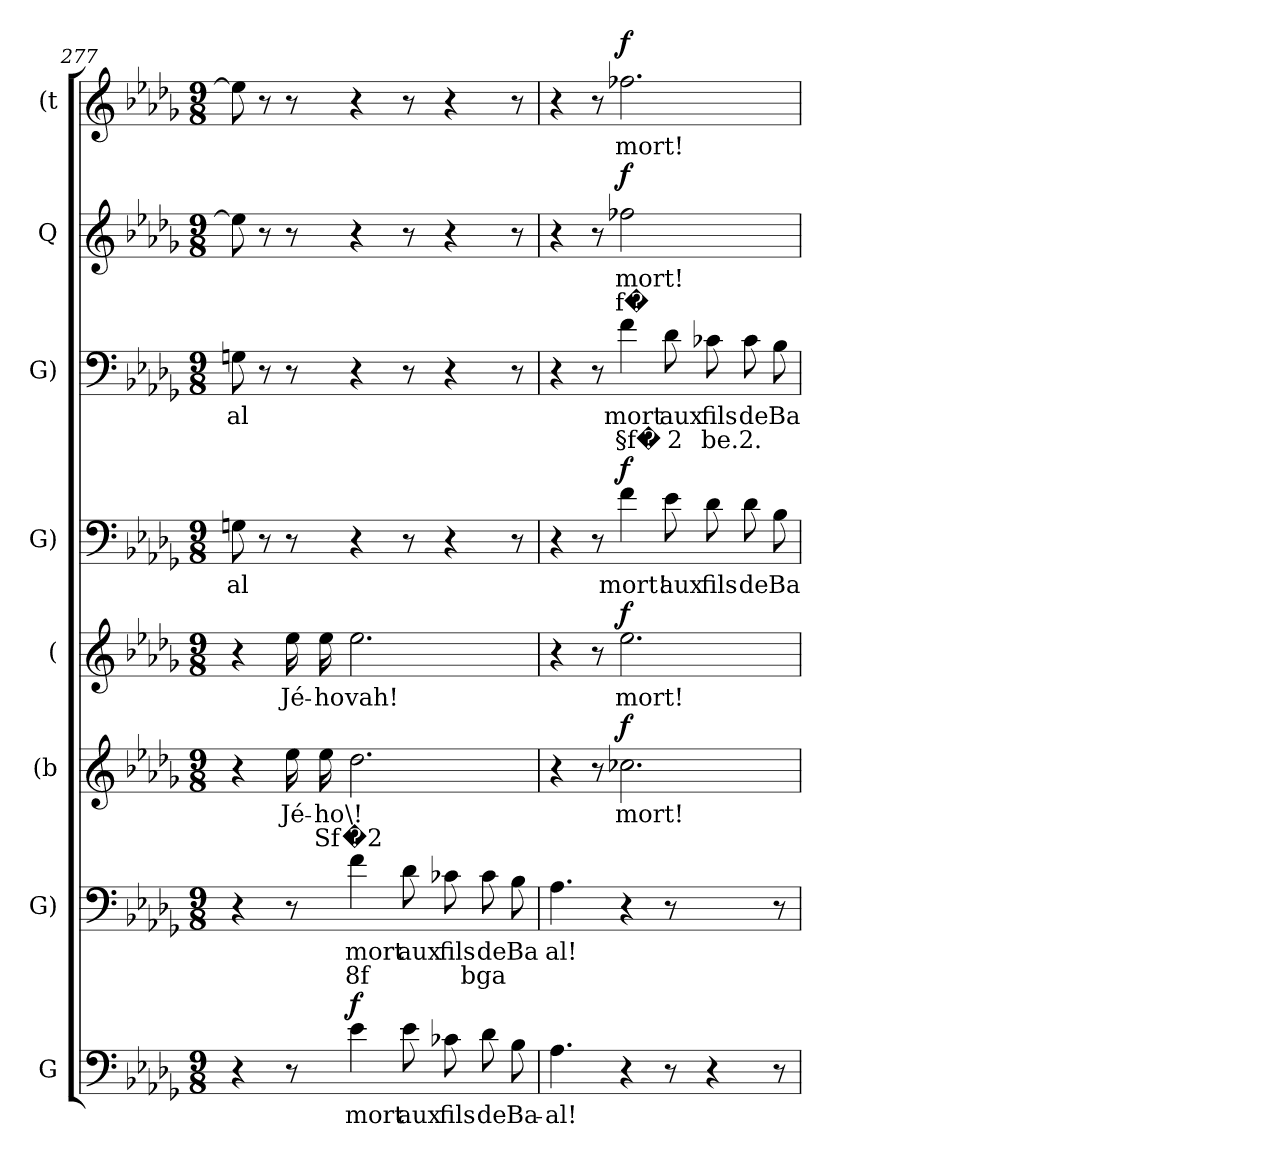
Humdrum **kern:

**kern	**text	**dynam	**kern	**text	**text	**kern	**text	**text	**dynam	**kern	**text	**dynam	**kern	**text	**dynam	**kern	**text	**text	**kern	**text	**text	**dynam	**kern	**text	**dynam
*part8	*part8	*part8	*part7	*part7	*part7	*part6	*part6	*part6	*part6	*part5	*part5	*part5	*part4	*part4	*part4	*part3	*part3	*part3	*part2	*part2	*part2	*part2	*part1	*part1	*part1
*staff8	*staff8	*staff8	*staff7	*staff7	*staff7	*staff6	*staff6	*staff6	*staff6	*staff5	*staff5	*staff5	*staff4	*staff4	*staff4	*staff3	*staff3	*staff3	*staff2	*staff2	*staff2	*staff2	*staff1	*staff1	*staff1
*I"G	*	*	*I"G)	*	*	*I"(b	*	*	*	*I"(	*	*	*I"G)	*	*	*I"G)	*	*	*I"Q	*	*	*	*I"(t	*	*
*clefF4	*	*	*clefF4	*	*	*clefG2	*	*	*	*clefG2	*	*	*clefF4	*	*	*clefF4	*	*	*clefG2	*	*	*	*clefG2	*	*
*k[b-e-a-d-g-]	*	*	*k[b-e-a-d-g-]	*	*	*k[b-e-a-d-g-]	*	*	*	*k[b-e-a-d-g-]	*	*	*k[b-e-a-d-g-]	*	*	*k[b-e-a-d-g-]	*	*	*k[b-e-a-d-g-]	*	*	*	*k[b-e-a-d-g-]	*	*
*M9/8	*	*	*M9/8	*	*	*M9/8	*	*	*	*M9/8	*	*	*M9/8	*	*	*M9/8	*	*	*M9/8	*	*	*	*M9/8	*	*
=277	=277	=277	=277	=277	=277	=277	=277	=277	=277	=277	=277	=277	=277	=277	=277	=277	=277	=277	=277	=277	=277	=277	=277	=277	=277
4r	.	.	4r	.	.	4r	.	.	.	4r	.	.	8Gni\	al	.	8Gni\	al	.	8ee-i\]	.	.	.	8ee-i\]	.	.
.	.	.	.	.	.	.	.	.	.	.	.	.	8r	.	.	8r	.	.	8r	.	.	.	8r	.	.
8r	.	.	8r	.	.	16ee-i\	Jé-	.	.	16ee-i\	Jé-	.	8r	.	.	8r	.	.	8r	.	.	.	8r	.	.
.	.	.	.	.	.	16ee-i\	ho	Sf	.	16ee-i\	ho	.	.	.	.	.	.	.	.	.	.	.	.	.	.
!	!	!LO:DY:a	!	!	!	!	!	!	!	!	!	!	!	!	!	!	!	!	!	!	!	!	!	!	!
4e-i\	mort	f	4fi\	mort	8f	2.dd-i\	\!	�2	.	2.ee-i\	vah!	.	4r	.	.	4r	.	.	4r	.	.	.	4r	.	.
8e-i\	aux	.	8d-i\	aux	.	.	.	.	.	.	.	.	8r	.	.	8r	.	.	8r	.	.	.	8r	.	.
8c-Xi\	fils	.	8c-Xi\	fils	.	.	.	.	.	.	.	.	4r	.	.	4r	.	.	4r	.	.	.	4r	.	.
8d-i\	de	.	8c-i\	de	bga	.	.	.	.	.	.	.	.	.	.	.	.	.	.	.	.	.	.	.	.
8B-i\	Ba-	.	8B-i\	Ba	.	.	.	.	.	.	.	.	8r	.	.	8r	.	.	8r	.	.	.	8r	.	.
!!LO:PB:g=z
=278	=278	=278	=278	=278	=278	=278	=278	=278	=278	=278	=278	=278	=278	=278	=278	=278	=278	=278	=278	=278	=278	=278	=278	=278	=278
4.A-i\	al!	.	4.A-i\	al!	.	4r	.	.	.	4r	.	.	4r	.	.	4r	.	.	4r	.	.	.	4r	.	.
.	.	.	.	.	.	8r	.	.	.	8r	.	.	8r	.	.	8r	.	.	8r	.	.	.	8r	.	.
!	!	!	!	!	!	!	!	!	!LO:DY:a	!	!	!LO:DY:a	!	!	!LO:DY:a	!	!	!	!	!	!	!LO:DY:a	!	!	!LO:DY:a
4r	.	.	4r	.	.	2.cc-Xi\	mort!	.	f	2.ee-i\	mort!	f	4fi\	mort!	f	4fi\	mort	§f�	2ff-Xi\	mort!	f�-	f	2.ff-Xi\	mort!	f
8r	.	.	8r	.	.	.	.	.	.	.	.	.	8e-i\	aux	.	8d-i\	aux	2	.	.	.	.	.	.	.
4r	.	.	8ryy	.	.	.	.	.	.	.	.	.	8d-i\	fils	.	8c-Xi\	fils	be.	.	.	.	.	.	.	.
.	.	.	8ryy	.	.	.	.	.	.	.	.	.	8d-i\	de	.	8c-i\	de	2.	4ryy	.	.	.	.	.	.
8r	.	.	8r	.	.	.	.	.	.	.	.	.	8B-i\	Ba	.	8B-i\	Ba	.	.	.	.	.	.	.	.
=	=	=	=	=	=	=	=	=	=	=	=	=	=	=	=	=	=	=	=	=	=	=	=	=	=
*-	*-	*-	*-	*-	*-	*-	*-	*-	*-	*-	*-	*-	*-	*-	*-	*-	*-	*-	*-	*-	*-	*-	*-	*-	*-
